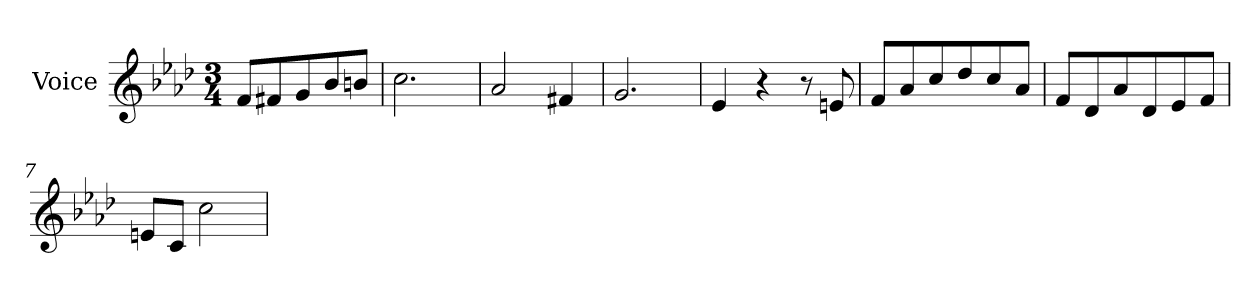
**kern
*part1
*staff1
*I"Voice
*I'Voice
*clefG2
*k[b-e-a-d-]
*M3/4
=
8f/L
8f#X/
8g/
8b-/
8bn/J
=1
2.cc\
=2
2a-/
4f#X/
=3
2.g/
=4
4e-/
4r
8r
8en/
=5
8f/L
8a-/
8cc/
8dd-/
8cc/
8a-/J
=6
8f/L
8d-/
8a-/
8d-/
8e-/
8f/J
=7
8en/L
8c/J
2cc\
=
*-
